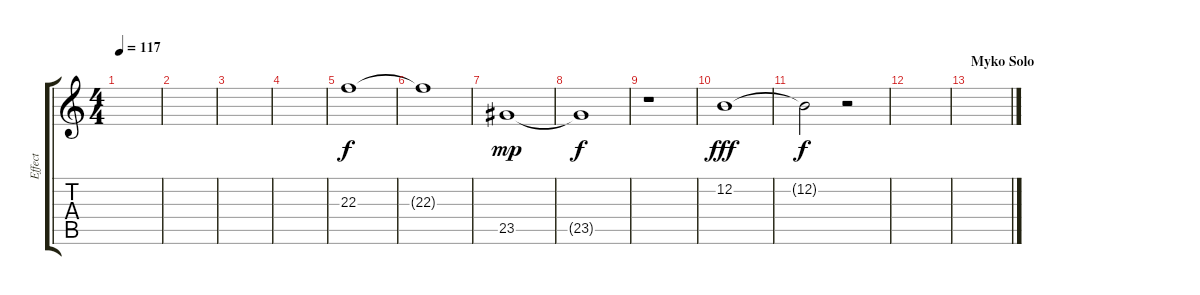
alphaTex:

\track ("Effect" "Effect") {instrument seashore}
\staff {score tabs}
\tuning (E4 B3 G3 D3 A2 E2) {hide}
\ts (4 4)
\tempo 117
\clef g2
\ks c
|
|
|
|
22.3.1{volume 10} |
22.3{t}.1 |
23.5.1{dy mp} |
23.5{t}.1{dy f} |
r.1{volume 16} |
12.2.1{dy fff volume 12} |
12.2{t}.2{dy f} r.2 |
|
\section ("" "Myko Solo")
